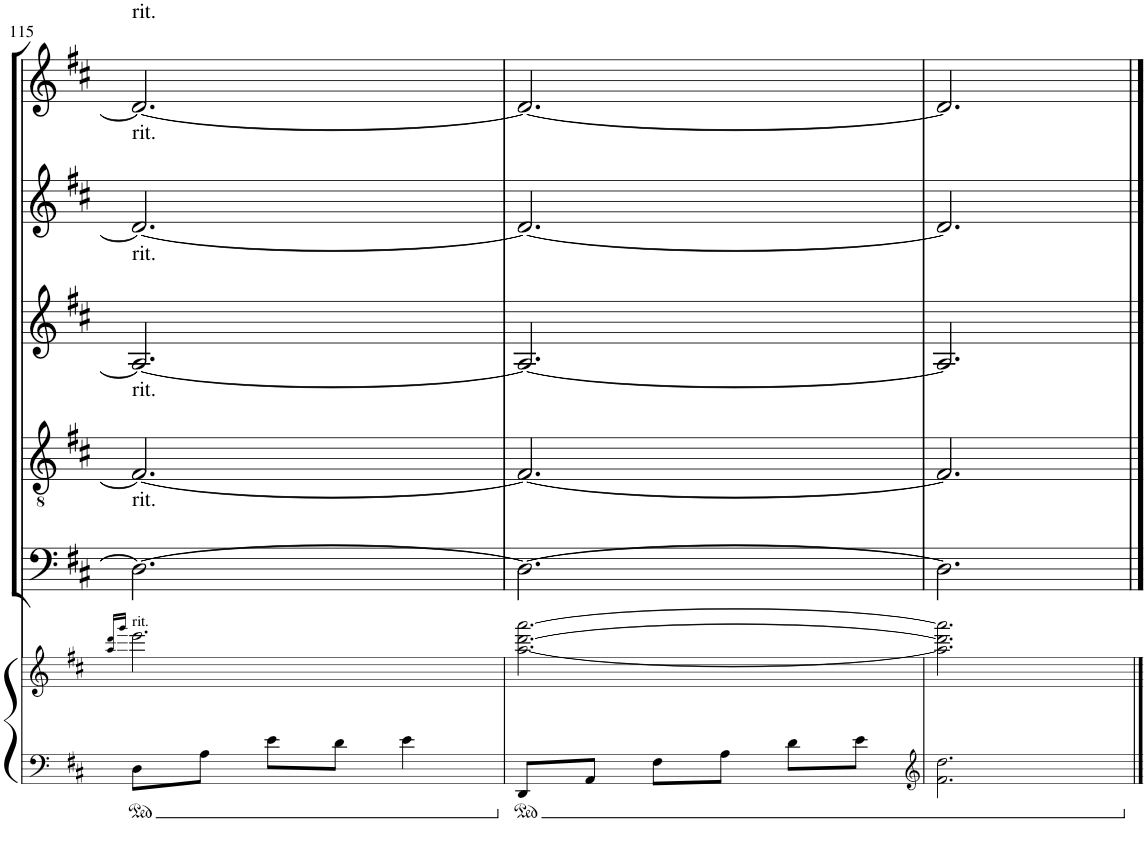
**kern	**kern	**kern	**kern	**kern	**kern	**kern
*part7	*part6	*part5	*part4	*part3	*part2	*part1
*staff7	*staff6	*staff5	*staff4	*staff3	*staff2	*staff1
*I"Piano	*I"Piano	*I"Bassi	*I"Tenori	*I"Contralti	*I"Soprani II	*I"Soprani I
*I'Pno	*I'Pno	*	*	*	*	*
!!LO:PB:g=z
*clefF4	*clefG2	*clefF4	*clefGv2	*clefG2	*clefG2	*clefG2
*	*	*	*	*	*Trd1c2	*Trd1c2
*k[f#c#]	*k[f#c#]	*k[f#c#]	*k[f#c#]	*k[f#c#]	*k[f#c#]	*k[f#c#]
*D:	*D:	*D:	*D:	*D:	*D:	*D:
*M3/4	*M3/4	*M3/4	*M3/4	*M3/4	*M3/4	*M3/4
=115	=115	=115	=115	=115	=115	=115
.	16qaa/ 16qddd/LL	.	.	.	.	.
.	16qggg/JJ	.	.	.	.	.
*ped	*	*	*	*	*	*
!	!	!	!	!	!	!LO:TX:a:t=rit.
!	!	!	!	!	!LO:TX:a:t=rit.	!
!	!	!	!	!LO:TX:a:t=rit.	!	!
!	!	!	!LO:TX:a:t=rit.	!	!	!
!	!	!LO:TX:a:t=rit.	!	!	!	!
!	!LO:TX:a:t=rit.	!	!	!	!	!
8D\L	2.eee\	2.D\_	2.F#/_	2.A/_	2.d/_	2.d/_
8A\J	.	.	.	.	.	.
8e\L	.	.	.	.	.	.
8d\J	.	.	.	.	.	.
4e\	.	.	.	.	.	.
=116	=116	=116	=116	=116	=116	=116
8DD/L	[2.aa\ [2.ddd\ [2.aaa\	2.D\_	2.F#/_	2.A/_	2.d/_	2.d/_
8AA/J	.	.	.	.	.	.
8F#\L	.	.	.	.	.	.
8A\J	.	.	.	.	.	.
8d\L	.	.	.	.	.	.
8e\J	.	.	.	.	.	.
=117	=117	=117	=117	=117	=117	=117
*clefG2	*	*	*	*	*	*
2.f#\ 2.dd\	2.aa\] 2.ddd\] 2.aaa\]	2.D\]	2.F#/]	2.A/]	2.d/]	2.d/]
*Xped	*	*	*	*	*	*
==	==	==	==	==	==	==
*-	*-	*-	*-	*-	*-	*-
